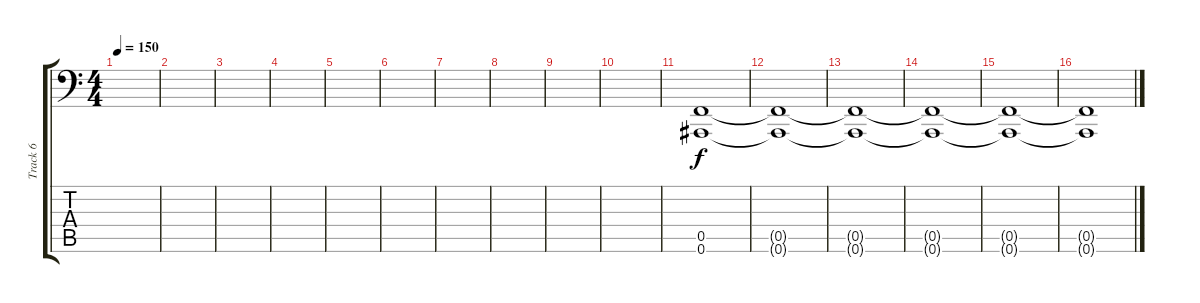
\track ("Track 6" "Track 6") {instrument stringensemble2}
\staff {score tabs}
\tuning (C4 G3 Eb3 Bb2 F2 Bb1) {hide}
\ts (4 4)
\tempo 150
\clef f4
\ks c
|
|
|
|
|
|
|
|
|
|
(0.5 0.6).1 |
(0.5{t} 0.6{t}).1 |
(0.5{t} 0.6{t}).1 |
(0.5{t} 0.6{t}).1 |
(0.5{t} 0.6{t}).1 |
(0.5{t} 0.6{t}).1
